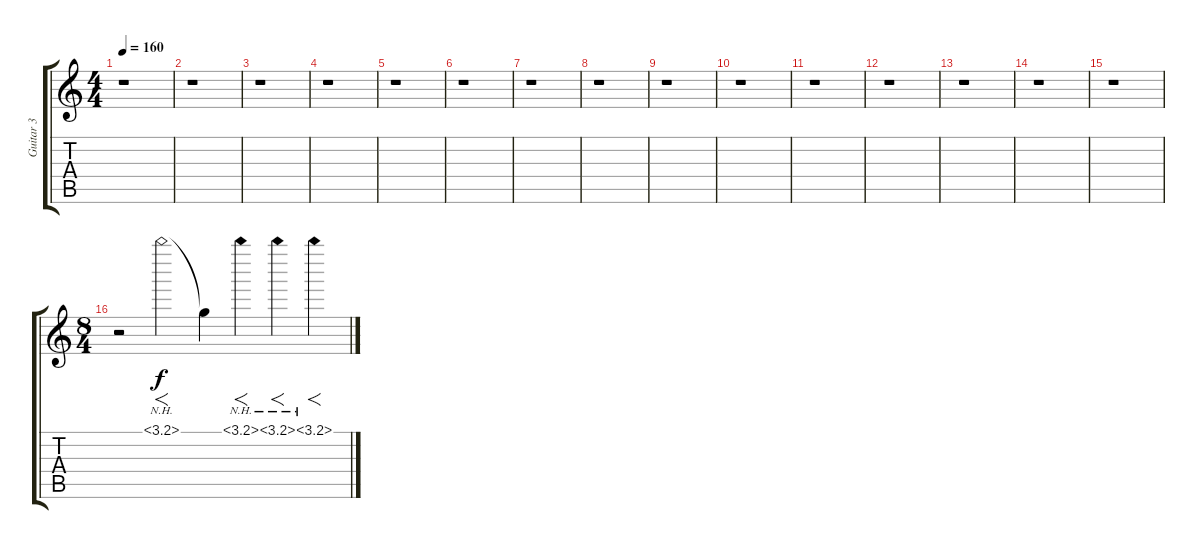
\track ("Guitar 3" "Guitar 3") {instrument distortionguitar}
\staff {score tabs}
\tuning (E4 B3 G3 D3 A2 E2) {hide}
\ts (4 4)
\tempo 160
\clef g2
\ks c
r.1{dy f} |
r.1 |
r.1 |
r.1 |
r.1 |
r.1 |
r.1 |
r.1 |
r.1 |
r.1 |
r.1 |
r.1 |
r.1 |
r.1 |
r.1 |
\ts (8 4)
r.2 3.1{nh}.2{f instrument guitarharmonics} 3.1{t}.4 3.1{nh}.4{f} 3.1{nh}.4{f} 3.1{nh}.4{f}
